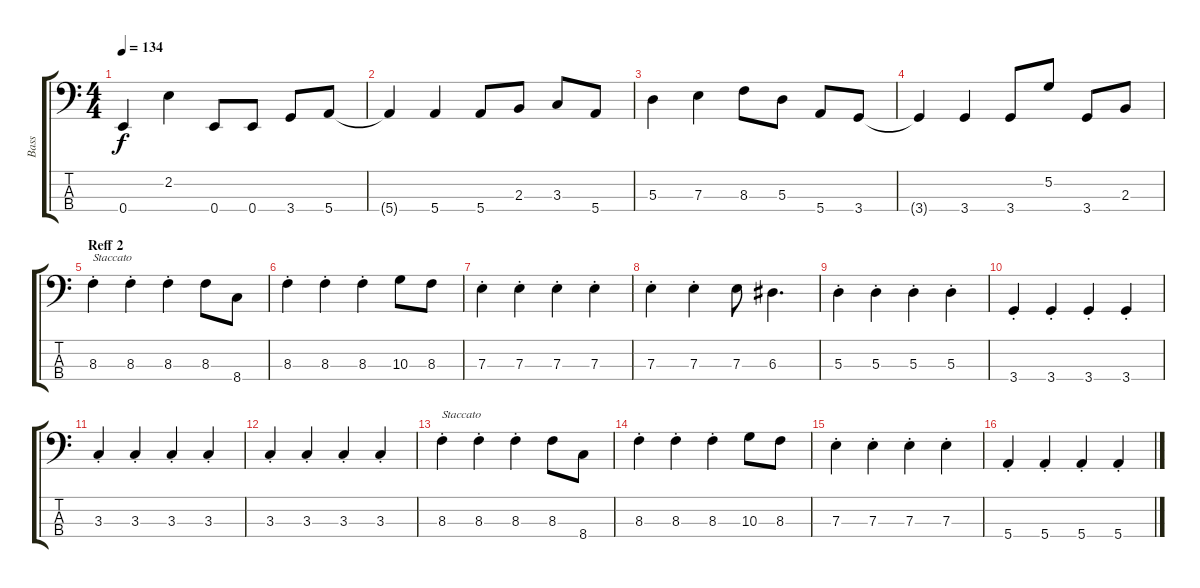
\track ("Bass" "Bass") {instrument electricbasspick}
\staff {score tabs}
\tuning (G2 D2 A1 E1) {hide}
\ts (4 4)
\tempo 134
\clef f4
\ks c
0.4.4{dy f} 2.2.4 0.4.8 0.4.8 3.4.8 5.4.8 |
5.4{t}.4 5.4.4 5.4.8 2.3.8 3.3.8 5.4.8 |
5.3.4 7.3.4 8.3.8 5.3.8 5.4.8 3.4.8 |
3.4{t}.4 3.4.4 3.4.8 5.2.8 3.4.8 2.3.8 |
\section ("" "Reff 2")
8.3{st}.4{txt "Staccato"} 8.3{st}.4 8.3{st}.4 8.3.8 8.4.8 |
8.3{st}.4 8.3{st}.4 8.3{st}.4 10.3.8 8.3.8 |
7.3{st}.4 7.3{st}.4 7.3{st}.4 7.3{st}.4 |
7.3{st}.4 7.3{st}.4 7.3.8 6.3.4{d} |
5.3{st}.4 5.3{st}.4 5.3{st}.4 5.3{st}.4 |
3.4{st}.4 3.4{st}.4 3.4{st}.4 3.4{st}.4 |
3.3{st}.4 3.3{st}.4 3.3{st}.4 3.3{st}.4 |
3.3{st}.4 3.3{st}.4 3.3{st}.4 3.3{st}.4 |
8.3{st}.4{txt "Staccato"} 8.3{st}.4 8.3{st}.4 8.3.8 8.4.8 |
8.3{st}.4 8.3{st}.4 8.3{st}.4 10.3.8 8.3.8 |
7.3{st}.4 7.3{st}.4 7.3{st}.4 7.3{st}.4 |
5.4{st}.4 5.4{st}.4 5.4{st}.4 5.4{st}.4
